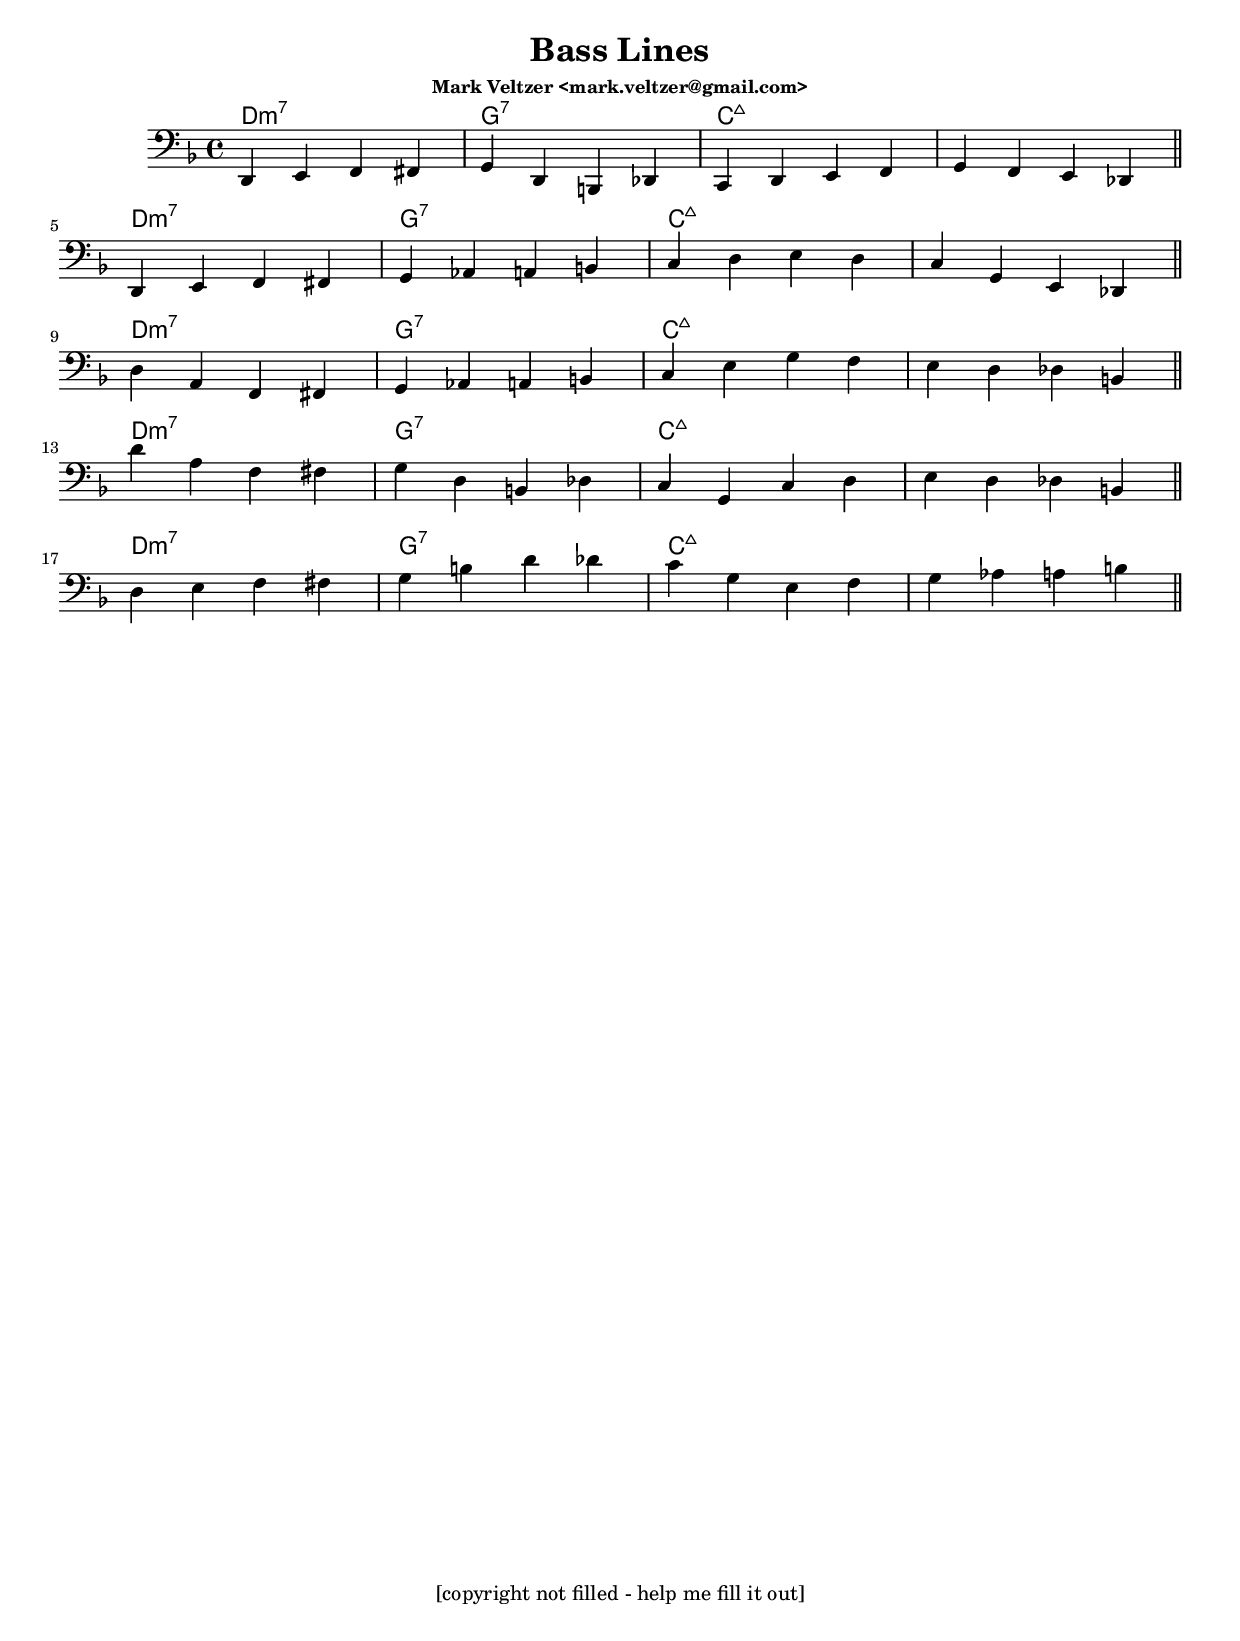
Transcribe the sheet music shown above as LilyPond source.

\include "src/include/common.lyi"
\header {
	title="Bass Lines"
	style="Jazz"

	completion="5"
}

%{
	TODO:
%}

\score {
<<
\chords {
	\set chordChanges = ##t
	d1:min7 | g1:7 | c1:maj7 | c1:maj7 \bar "||" \break
	d1:min7 | g1:7 | c1:maj7 | c1:maj7 \bar "||" \break
	d1:min7 | g1:7 | c1:maj7 | c1:maj7 \bar "||" \break
	d1:min7 | g1:7 | c1:maj7 | c1:maj7 \bar "||" \break
	d1:min7 | g1:7 | c1:maj7 | c1:maj7 \bar "||" \break
}
\new Voice="melody" {
	\time 4/4
	\key f \major
	\clef bass
	\relative c, {

		d4 e f fis | g d b des | c d e f | g f e des |
		d4 e f fis | g aes a b | c d e d | c g e des |
		d'4 a f fis | g aes a b | c e g f | e d des b |
		d'4 a f fis | g d b des | c g c d | e d des b |
		d4 e f fis | g b d des | c g e f | g aes a b |

	}
}
>>
	\midi {
		\context {
			\Score
			tempoWholesPerMinute = #(ly:make-moment 130 4)
		}
	}
	\layout {}
}
